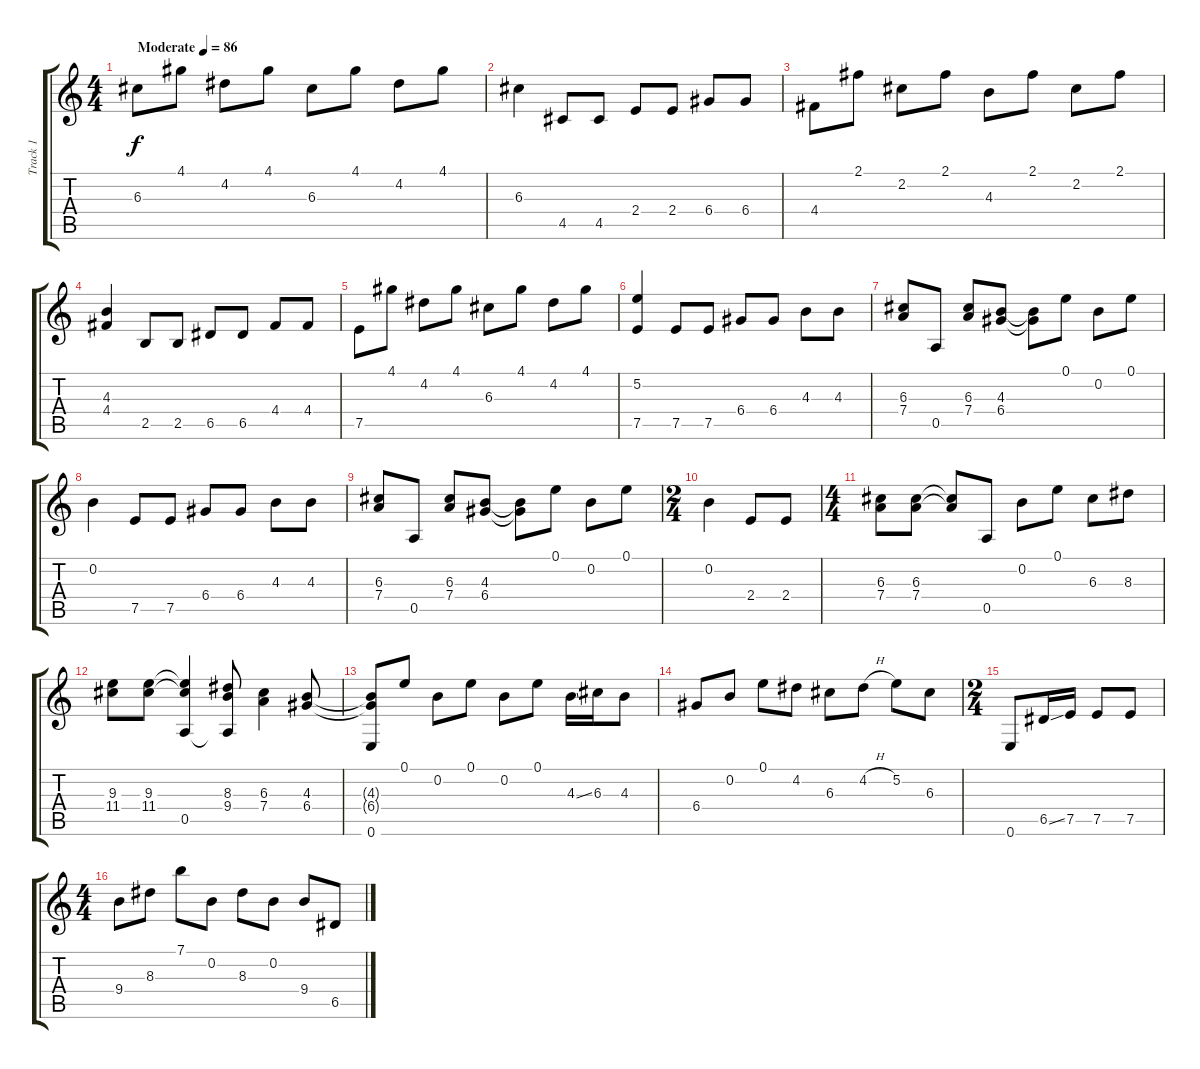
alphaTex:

\track ("Track 1" "Track 1") {instrument acousticguitarsteel}
\staff {score tabs}
\tuning (E4 B3 G3 D3 A2 E2) {hide}
\ts (4 4)
\tempo (86 "Moderate")
\clef g2
\ks c
6.3.8{dy f instrument acousticguitarsteel} 4.1.8 4.2.8 4.1.8 6.3.8 4.1.8 4.2.8 4.1.8 |
6.3.4 4.5.8 4.5.8 2.4.8 2.4.8 6.4.8 6.4.8 |
4.4.8 2.1.8 2.2.8 2.1.8 4.3.8 2.1.8 2.2.8 2.1.8 |
(4.3 4.4).4 2.5.8 2.5.8 6.5.8 6.5.8 4.4.8 4.4.8 |
7.5.8 4.1.8 4.2.8 4.1.8 6.3.8 4.1.8 4.2.8 4.1.8 |
(5.2 7.5).4 7.5.8 7.5.8 6.4.8 6.4.8 4.3.8 4.3.8 |
(6.3 7.4).8 0.5.8 (6.3 7.4).8 (4.3 6.4).8 (4.3{t} 6.4{t}).8 0.1.8 0.2.8 0.1.8 |
0.2.4 7.5.8 7.5.8 6.4.8 6.4.8 4.3.8 4.3.8 |
(6.3 7.4).8 0.5.8 (6.3 7.4).8 (4.3 6.4).8 (4.3{t} 6.4{t}).8 0.1.8 0.2.8 0.1.8 |
\ts (2 4)
0.2.4 2.4.8 2.4.8 |
\ts (4 4)
(6.3 7.4).8 (6.3 7.4).8 (6.3{t} 7.4{t}).8 0.5.8 0.2.8 0.1.8 6.3.8 8.3.8 |
(9.3 11.4).8 (9.3 11.4).8 (9.3{t} 11.4{t} 0.5).4 (8.3 9.4 0.5{t}).8 (6.3 7.4).4 (4.3 6.4).8 |
(4.3{t} 6.4{t} 0.6).8 0.1.8 0.2.8 0.1.8 0.2.8 0.1.8 4.3{ss}.16 6.3.16 4.3.8 |
6.4.8 0.2.8 0.1.8 4.2.8 6.3.8 4.2{h}.8 5.2.8 6.3.8 |
\ts (2 4)
0.6.8 6.5{ss}.16 7.5.16 7.5.8 7.5.8 |
\ts (4 4)
9.4.8 8.3.8 7.1.8 0.2.8 8.3.8 0.2.8 9.4.8 6.5.8
